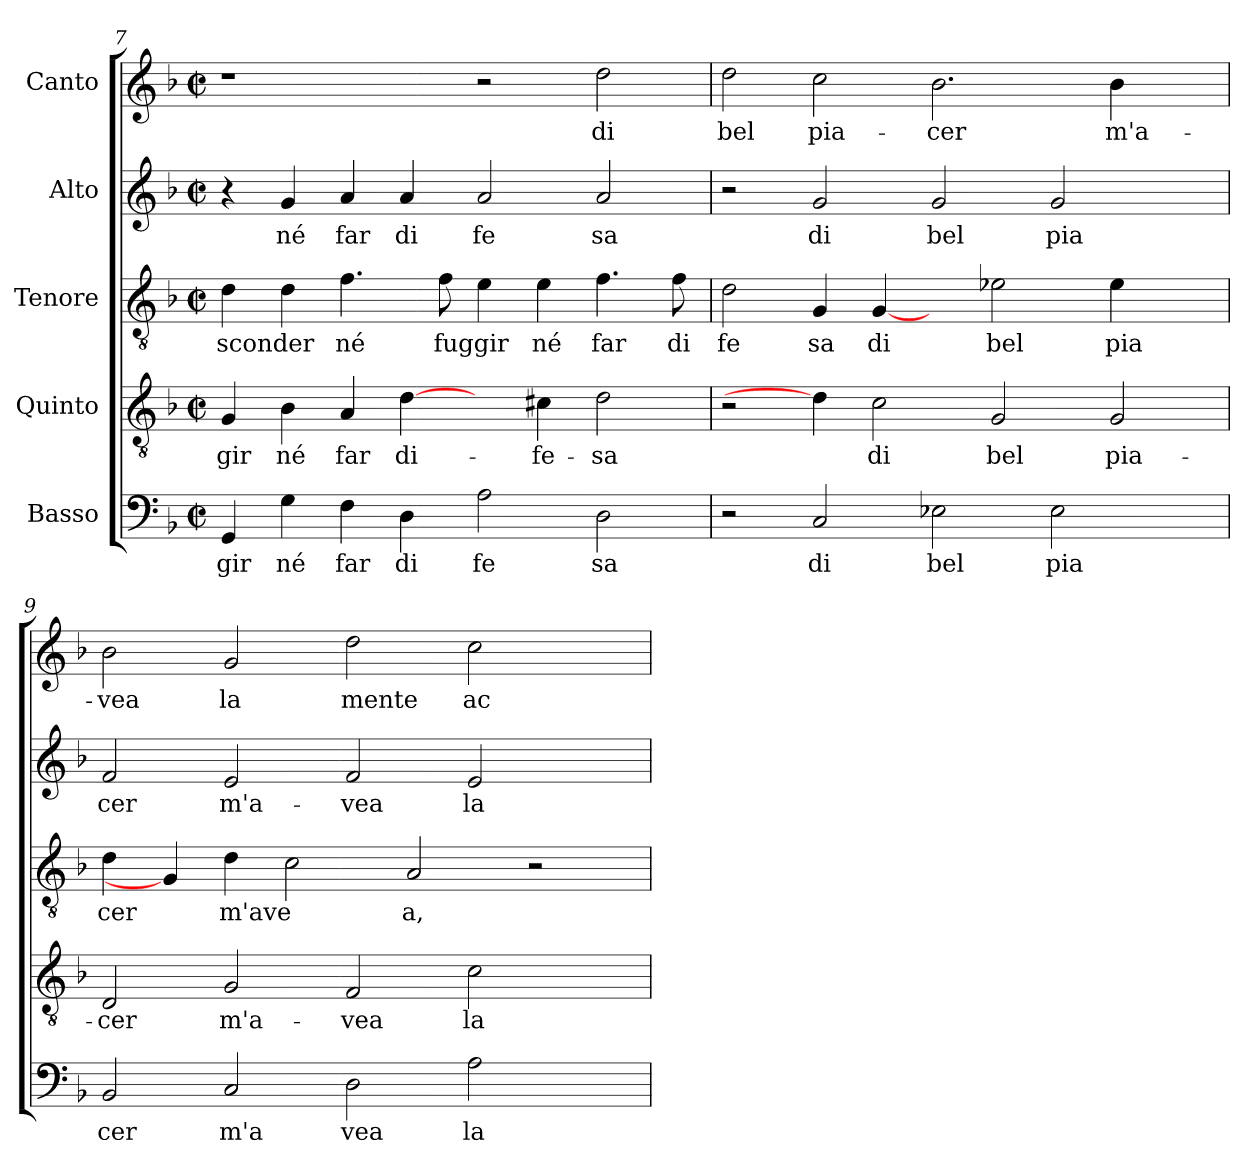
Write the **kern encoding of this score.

**kern	**text	**kern	**text	**kern	**text	**kern	**text	**kern	**text
*part5	*part5	*part4	*part4	*part3	*part3	*part2	*part2	*part1	*part1
*staff5	*staff5	*staff4	*staff4	*staff3	*staff3	*staff2	*staff2	*staff1	*staff1
*I"Basso	*	*I"Quinto	*	*I"Tenore	*	*I"Alto	*	*I"Canto	*
*clefF4	*	*clefGv2	*	*clefGv2	*	*clefG2	*	*clefG2	*
*k[b-]	*	*k[b-]	*	*k[b-]	*	*k[b-]	*	*k[b-]	*
*F:	*	*F:	*	*F:	*	*F:	*	*F:	*
*M2/2	*	*M2/2	*	*M2/2	*	*M2/2	*	*M2/2	*
*met(c|)	*	*met(c|)	*	*met(c|)	*	*met(c|)	*	*met(c|)	*
=7	=7	=7	=7	=7	=7	=7	=7	=7	=7
!	!LO:LY:b:cj	!	!LO:LY:b:cj	!	!LO:LY:b:cj	!	!	!	!
4GG/	gir	4G/	-gir	4d\	sconder	4r	.	1r	.
!	!LO:LY:b:cj	!	!LO:LY:b:cj	!	!	!	!LO:LY:b:cj	!	!
4G\	né	4B-\	né	4d\	.	4g/	né	.	.
!	!LO:LY:b:cj	!	!LO:LY:b:cj	!	!LO:LY:b:cj	!	!LO:LY:b:cj	!	!
4F\	far	4A/	far	4.f\	né	4a/	far	.	.
!	!LO:LY:b:cj	!	!LO:LY:b:cj	!	!	!	!LO:LY:b:cj	!	!
4D\	di	[4d\	di-	.	.	4a/	di	.	.
!	!	!	!	!	!LO:LY:b:cj	!	!	!	!
.	.	.	.	8f\	fuggir	.	.	.	.
!	!LO:LY:b:cj	!	!	!	!	!	!LO:LY:b:cj	!	!
2A\	fe	4ryy	.	4e\	.	2a/	fe	2r	.
!	!	!	!LO:LY:b:cj	!	!LO:LY:b:cj	!	!	!	!
.	.	4c#X\	-fe-	4e\	né	.	.	.	.
!	!LO:LY:b:cj	!	!LO:LY:b:cj	!	!LO:LY:b:cj	!	!LO:LY:b:cj	!	!LO:LY:b:cj
2D\	sa	2d\	-sa	4.f\	far	2a/	sa	2dd\	di
!	!	!	!	!	!LO:LY:b:cj	!	!	!	!
.	.	.	.	8f\	di	.	.	.	.
=8	=8	=8	=8	=8	=8	=8	=8	=8	=8
!	!	!	!	!	!LO:LY:b:cj	!	!	!	!LO:LY:b:cj
2r	.	2r	.	2d\	fe	2r	.	2dd\	bel
!	!LO:LY:b:cj	!	!	!	!LO:LY:b:cj	!	!LO:LY:b:cj	!	!LO:LY:b:cj
2C/	di	4d\]	.	4G/	sa	2g/	di	2cc\	pia-
!	!	!	!LO:LY:b:cj	!	!LO:LY:b:cj	!	!	!	!
.	.	2c\	di	[4G/	di	.	.	.	.
!	!LO:LY:b:cj	!	!	!	!	!	!LO:LY:b:cj	!	!LO:LY:b:cj
2E-X\	bel	.	.	4ryy	.	2g/	bel	2.b-\	-cer
!	!	!	!LO:LY:b:cj	!	!LO:LY:b:cj	!	!	!	!
.	.	2G/	bel	2e-X\	bel	.	.	.	.
!	!LO:LY:b:cj	!	!	!	!	!	!LO:LY:b:cj	!	!
2E-\	pia	.	.	.	.	2g/	pia	.	.
!	!	!	!LO:LY:b:cj	!	!LO:LY:b:cj	!	!	!	!LO:LY:b:cj
.	.	2G/	pia-	4e-\	pia	.	.	4b-\	m'a-
4ryy	.	.	.	4ryy	.	4ryy	.	4ryy	.
!!LO:LB:g=z
=9	=9	=9	=9	=9	=9	=9	=9	=9	=9
!	!LO:LY:b:cj	!	!LO:LY:b:cj	!	!LO:LY:b:cj	!	!LO:LY:b:cj	!	!LO:LY:b:cj
2BB-/	cer	2D/	-cer	4d\	cer	2f/	cer	2b-\	-vea
.	.	.	.	4G/]	.	.	.	.	.
!	!LO:LY:b:cj	!	!LO:LY:b:cj	!	!LO:LY:b:cj	!	!LO:LY:b:cj	!	!LO:LY:b:cj
2C/	m'a	2G/	m'a-	4d\	m'ave	2e/	m'a-	2g/	la
.	.	.	.	2c\	.	.	.	.	.
!	!LO:LY:b:cj	!	!LO:LY:b:cj	!	!	!	!LO:LY:b:cj	!	!LO:LY:b:cj
2D\	vea	2F/	-vea	.	.	2f/	-vea	2dd\	mente
!	!	!	!	!	!LO:LY:b:cj	!	!	!	!
.	.	.	.	2A/	a,	.	.	.	.
!	!LO:LY:b:cj	!	!LO:LY:b:cj	!	!	!	!LO:LY:b:cj	!	!LO:LY:b
2A\	la	2c\	la	.	.	2e/	la	2cc\	ac
.	.	.	.	2r	.	.	.	.	.
4ryy	.	4ryy	.	.	.	4ryy	.	4ryy	.
=	=	=	=	=	=	=	=	=	=
*-	*-	*-	*-	*-	*-	*-	*-	*-	*-
